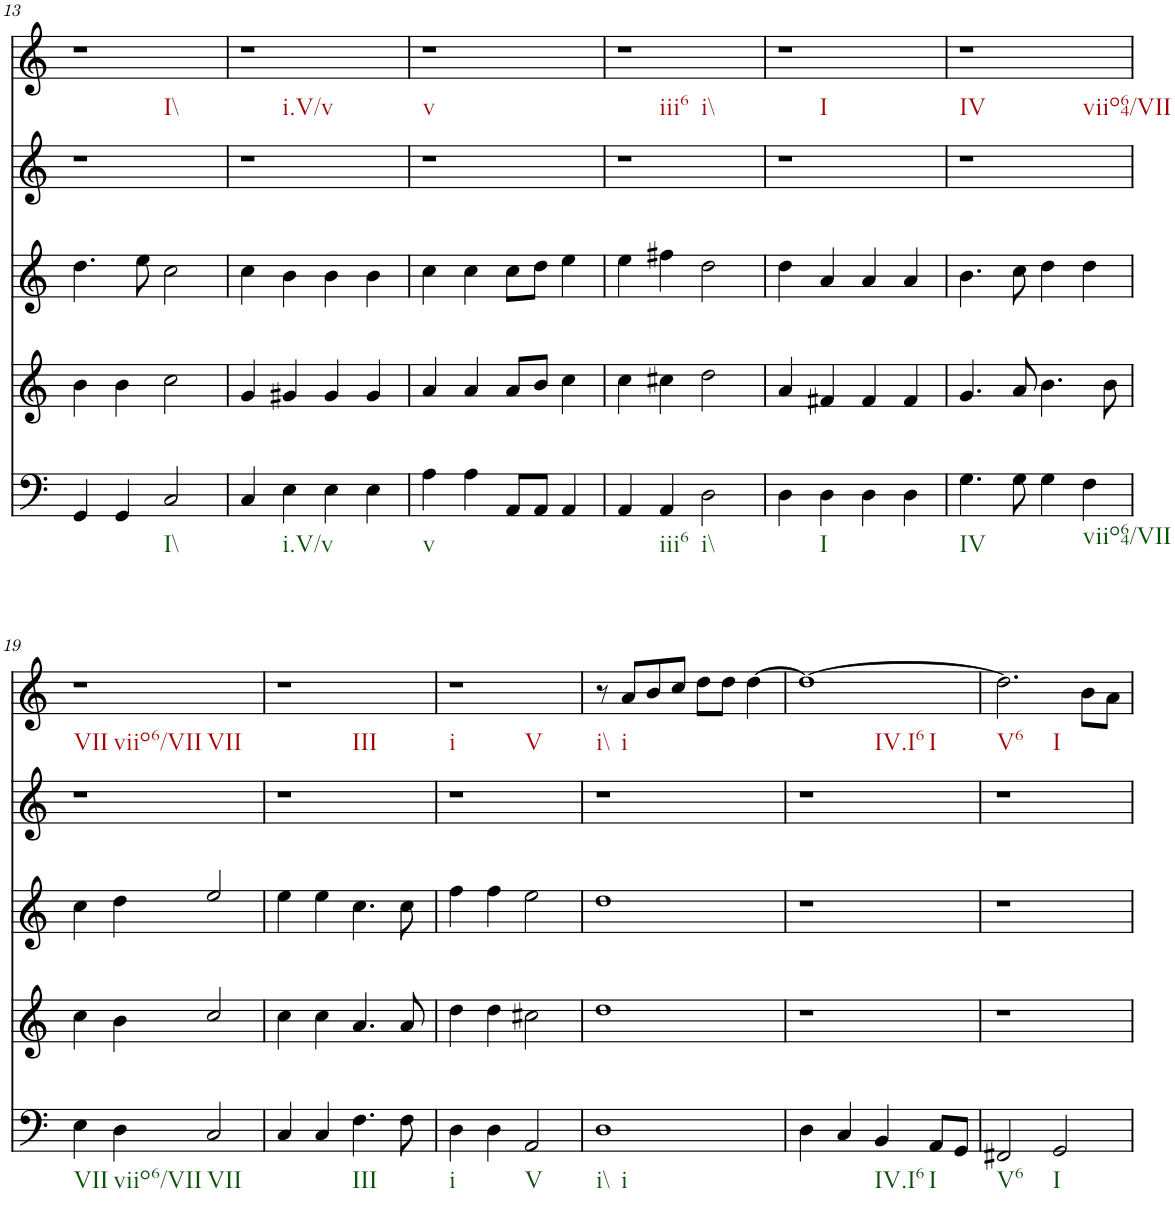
**kern	**kern	**kern	**kern	**kern
*part5	*part4	*part3	*part2	*part1
*staff5	*staff4	*staff3	*staff2	*staff1
*I"vox	*I"vox	*I"vox	*I"vox	*I"vox
!!LO:PB:g=z
*clefF4	*clefG2	*clefG2	*clefG2	*clefG2
*k[]	*k[]	*k[]	*k[]	*k[]
*M4/4	*M4/4	*M4/4	*M4/4	*M4/4
=13	=13	=13	=13	=13
4GG/	4b\	4.dd\	1r	1r
4GG/	4b\	.	.	.
.	.	8ee\	.	.
2C/	2cc\	2cc\	.	.
=14	=14	=14	=14	=14
4C/	4g/	4cc\	1r	1r
4E\	4g#X/	4b\	.	.
4E\	4g#/	4b\	.	.
4E\	4g#/	4b\	.	.
=15	=15	=15	=15	=15
4A\	4a/	4cc\	1r	1r
4A\	4a/	4cc\	.	.
8AA/L	8a/L	8cc\L	.	.
8AA/J	8b/J	8dd\J	.	.
4AA/	4cc\	4ee\	.	.
=16	=16	=16	=16	=16
4AA/	4cc\	4ee\	1r	1r
4AA/	4cc#X\	4ff#X\	.	.
2D\	2dd\	2dd\	.	.
=17	=17	=17	=17	=17
4D\	4a/	4dd\	1r	1r
4D\	4f#X/	4a/	.	.
4D\	4f#/	4a/	.	.
4D\	4f#/	4a/	.	.
=18	=18	=18	=18	=18
4.G\	4.g/	4.b\	1r	1r
8G\	8a/	8cc\	.	.
4G\	4.b\	4dd\	.	.
4F\	.	4dd\	.	.
.	8b\	.	.	.
!!LO:LB:g=z
=19	=19	=19	=19	=19
4E\	4cc\	4cc\	1r	1r
4D\	4b\	4dd\	.	.
2C/	2cc/	2ee/	.	.
=20	=20	=20	=20	=20
4C/	4cc\	4ee\	1r	1r
4C/	4cc\	4ee\	.	.
4.F\	4.a/	4.cc\	.	.
8F\	8a/	8cc\	.	.
=21	=21	=21	=21	=21
4D\	4dd\	4ff\	1r	1r
4D\	4dd\	4ff\	.	.
2AA/	2cc#X\	2ee\	.	.
=22	=22	=22	=22	=22
1D	1dd	1dd	1r	8r
.	.	.	.	8a/L
.	.	.	.	8b/
.	.	.	.	8cc/J
.	.	.	.	8dd\L
.	.	.	.	8dd\J
.	.	.	.	[4dd\
=23	=23	=23	=23	=23
4D\	1r	1r	1r	1dd_
4C/	.	.	.	.
4BB/	.	.	.	.
8AA/L	.	.	.	.
8GG/J	.	.	.	.
=24	=24	=24	=24	=24
2FF#X/	1r	1r	1r	2.dd\]
2GG/	.	.	.	.
.	.	.	.	8b\L
.	.	.	.	8a\J
=	=	=	=	=
*-	*-	*-	*-	*-
